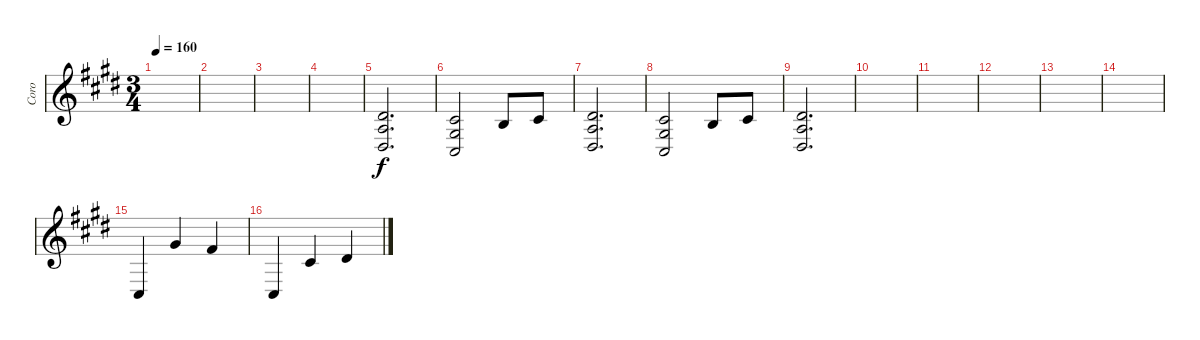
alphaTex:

\track ("Coro" "Coro") {instrument choiraahs}
\staff {score}
\tuning (E4 B3 G3 D3 A2 E2) {hide}
\ts (3 4)
\tempo 160
\clef g2
\ks c#minor
|
|
|
|
(4.2 2.3 6.5).2{d} |
(2.2 1.3 4.5).2 0.2.8 2.2.8 |
(4.2 2.3 6.5).2{d} |
(2.2 1.3 4.5).2 0.2.8 2.2.8 |
(4.2 2.3 6.5).2{d} |
|
|
|
|
|
4.5.4 9.2.4 7.2.4 |
4.5.4 6.3.4 8.3.4
